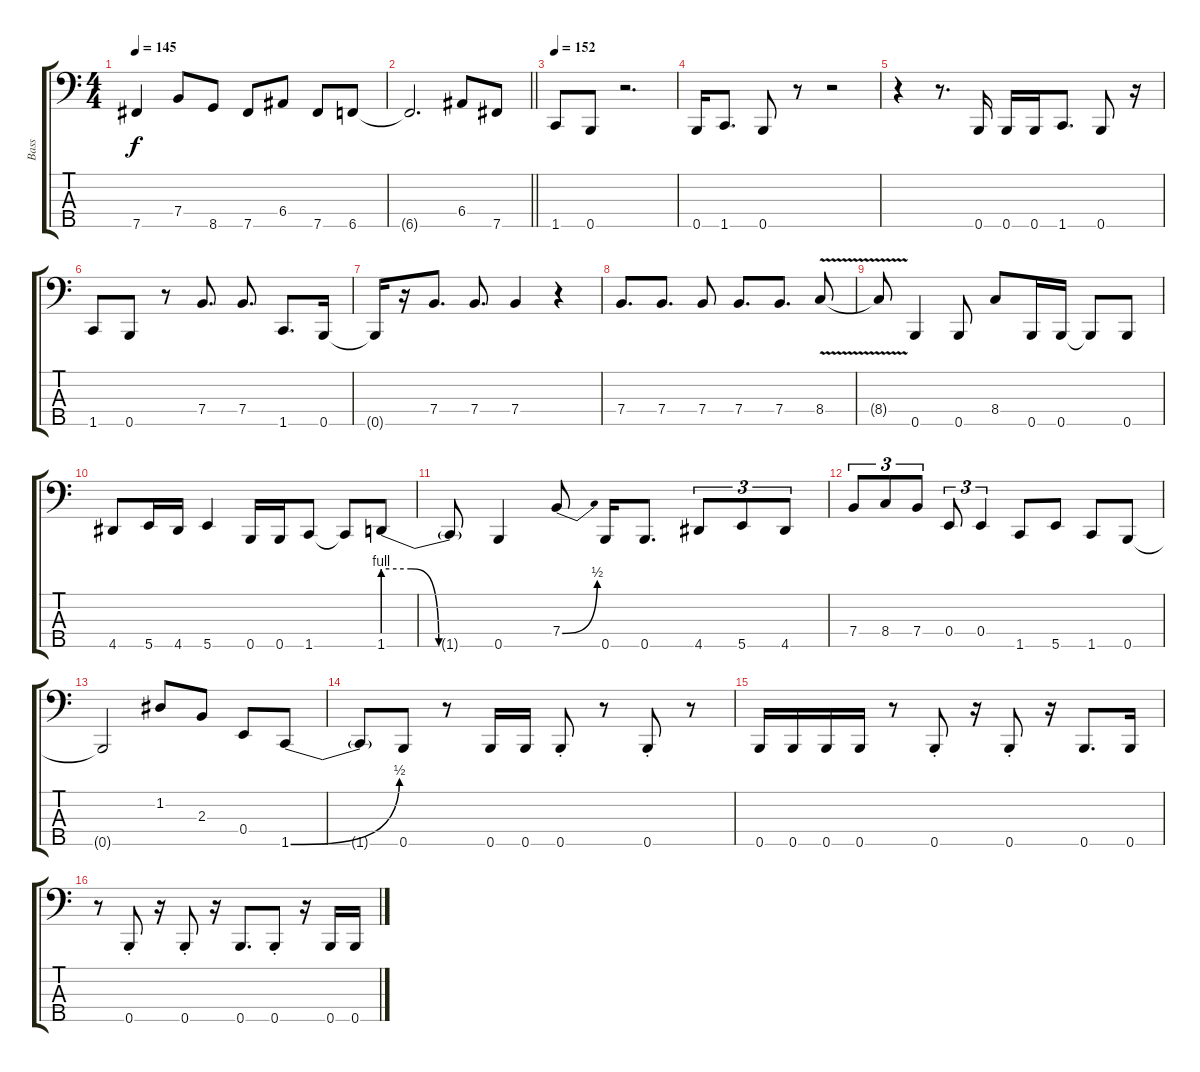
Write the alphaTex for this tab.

\track ("Bass" "Bass") {instrument electricbassfinger}
\staff {score tabs}
\tuning (G2 D2 A1 E1 B0) {hide}
\ts (4 4)
\tempo 145
\clef f4
\ks c
7.5{t}.4{dy f} 7.4.8 8.5.8 7.5.8 6.4.8 7.5.8 6.5.8 |
\barLineRight lightlight
6.5{t}.2{d} 6.4.8 7.5.8 |
\section ("" "")
\tempo 152
1.5.8 0.5.8 r.2{d} |
0.5.16 1.5.8{d} 0.5.8 r.8 r.2 |
r.4 r.8{d} 0.5.16 0.5.16 0.5.16 1.5.8{d} 0.5.8 r.16 |
1.5.8 0.5.8 r.8 7.4.8{d} 7.4.8{d} 1.5.8{d} 0.5.16 |
0.5{t}.16 r.16 7.4.8{d} 7.4.8{d} 7.4.4 r.4 |
7.4.8{d} 7.4.8{d} 7.4.8 7.4.8{d} 7.4.8{d} 8.4{v}.8 |
8.4{t}.8 0.5.4 0.5.8 8.4.8 0.5.16 0.5.16 0.5{t}.8 0.5.8 |
4.5.8 5.5.16 4.5.16 5.5.4 0.5.16 0.5.16 1.5.8 1.5{t}.8 1.5{be (custom 0 4 15 4 30 0 60 0)}.8 |
1.5{t}.8 0.5.4 7.4{be (bend 0 0 60 2)}.8 0.5.16 0.5.8{d} 4.5.8{tu (3 2)} 5.5.8{tu (3 2)} 4.5.8{tu (3 2)} |
7.4.8{tu (3 2)} 8.4.8{tu (3 2)} 7.4.8{tu (3 2)} 0.4.8{tu (3 2)} 0.4.4{tu (3 2)} 1.5.8 5.5.8 1.5.8 0.5.8 |
0.5{t}.2 1.2.8 2.3.8 0.4.8 1.5{be (bend 0 0 60 2)}.8 |
1.5{t}.8 0.5.8 r.8 0.5.16 0.5.16 0.5{st}.8 r.8 0.5{st}.8 r.8 |
0.5.16 0.5.16 0.5.16 0.5.16 r.8 0.5{st}.8 r.16 0.5{st}.8 r.16 0.5.8{d} 0.5.16 |
r.8 0.5{st}.8 r.16 0.5{st}.8 r.16 0.5.8{d} 0.5{st}.8 r.16 0.5.16 0.5.16
